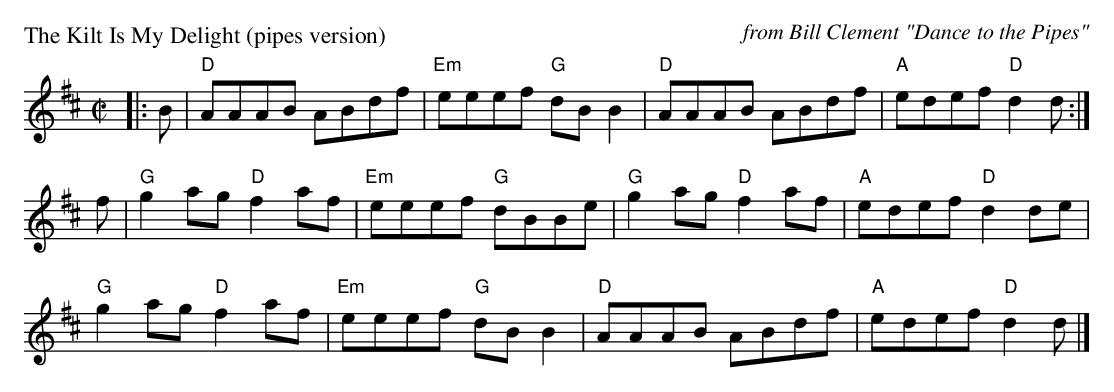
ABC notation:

X:1
P: The Kilt Is My Delight (pipes version)
C: from Bill Clement "Dance to the Pipes"
M: C|
L: 1/8
K: D
|: B| "D"AAAB ABdf|"Em"eeef "G"dB B2|"D"AAAB ABdf|"A"edef "D"d2 d :|
f| "G"g2 ag "D"f2 af|"Em"eeef "G"dBBe|"G"g2 ag "D"f2 af|"A"edef "D"d2 de |
"G"g2 ag "D"f2 af|"Em"eeef "G"dB B2|"D"AAAB ABdf|"A"edef "D"d2 d |]
